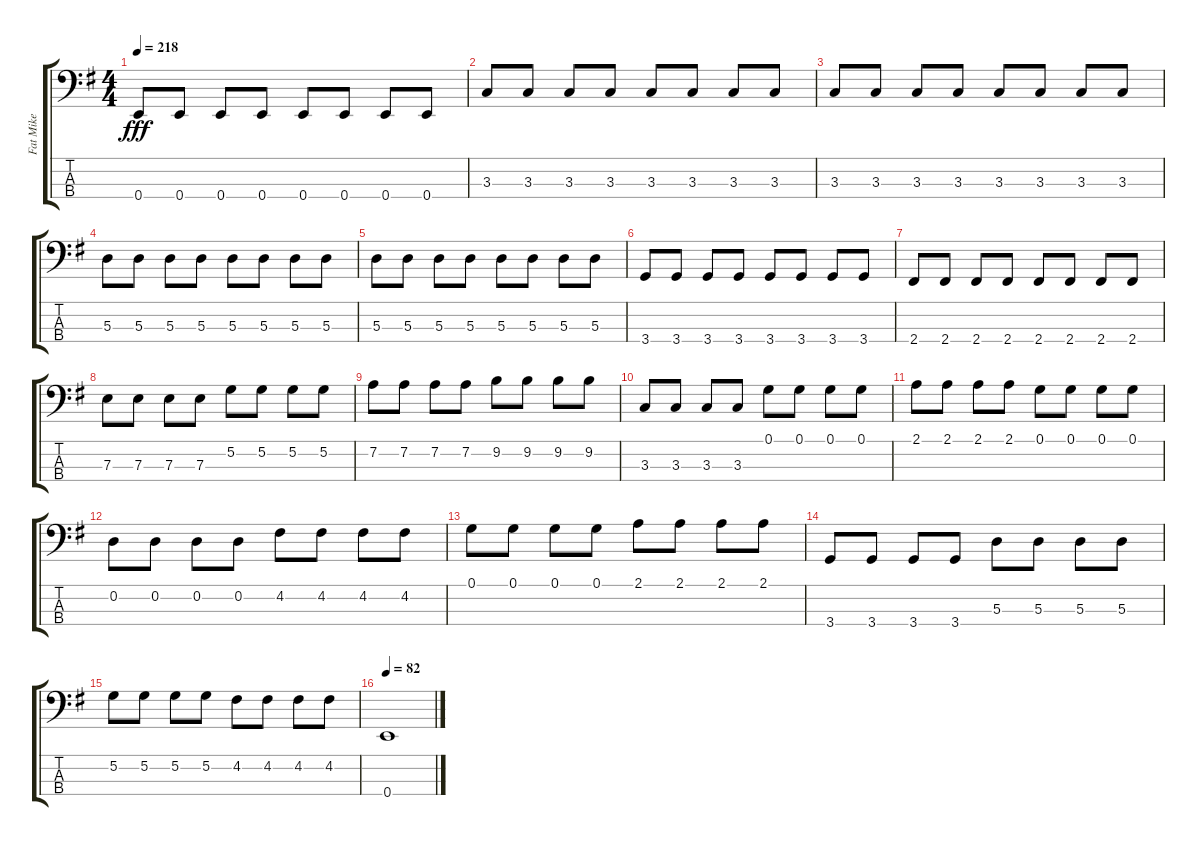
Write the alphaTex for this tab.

\track ("Fat Mike" "Fat Mike") {instrument electricbasspick}
\staff {score tabs}
\tuning (G2 D2 A1 E1) {hide}
\ts (4 4)
\tempo 218
\clef f4
\ks eminor
0.4.8{dy fff} 0.4.8 0.4.8 0.4.8 0.4.8 0.4.8 0.4.8 0.4.8 |
3.3.8 3.3.8 3.3.8 3.3.8 3.3.8 3.3.8 3.3.8 3.3.8 |
3.3.8 3.3.8 3.3.8 3.3.8 3.3.8 3.3.8 3.3.8 3.3.8 |
5.3.8 5.3.8 5.3.8 5.3.8 5.3.8 5.3.8 5.3.8 5.3.8 |
5.3.8 5.3.8 5.3.8 5.3.8 5.3.8 5.3.8 5.3.8 5.3.8 |
3.4.8 3.4.8 3.4.8 3.4.8 3.4.8 3.4.8 3.4.8 3.4.8 |
2.4.8 2.4.8 2.4.8 2.4.8 2.4.8 2.4.8 2.4.8 2.4.8 |
7.3.8 7.3.8 7.3.8 7.3.8 5.2.8 5.2.8 5.2.8 5.2.8 |
7.2.8 7.2.8 7.2.8 7.2.8 9.2.8 9.2.8 9.2.8 9.2.8 |
3.3.8 3.3.8 3.3.8 3.3.8 0.1.8 0.1.8 0.1.8 0.1.8 |
2.1.8 2.1.8 2.1.8 2.1.8 0.1.8 0.1.8 0.1.8 0.1.8 |
0.2.8 0.2.8 0.2.8 0.2.8 4.2.8 4.2.8 4.2.8 4.2.8 |
0.1.8 0.1.8 0.1.8 0.1.8 2.1.8 2.1.8 2.1.8 2.1.8 |
3.4.8 3.4.8 3.4.8 3.4.8 5.3.8 5.3.8 5.3.8 5.3.8 |
5.2.8 5.2.8 5.2.8 5.2.8 4.2.8 4.2.8 4.2.8 4.2.8 |
\tempo 82
0.4.1
